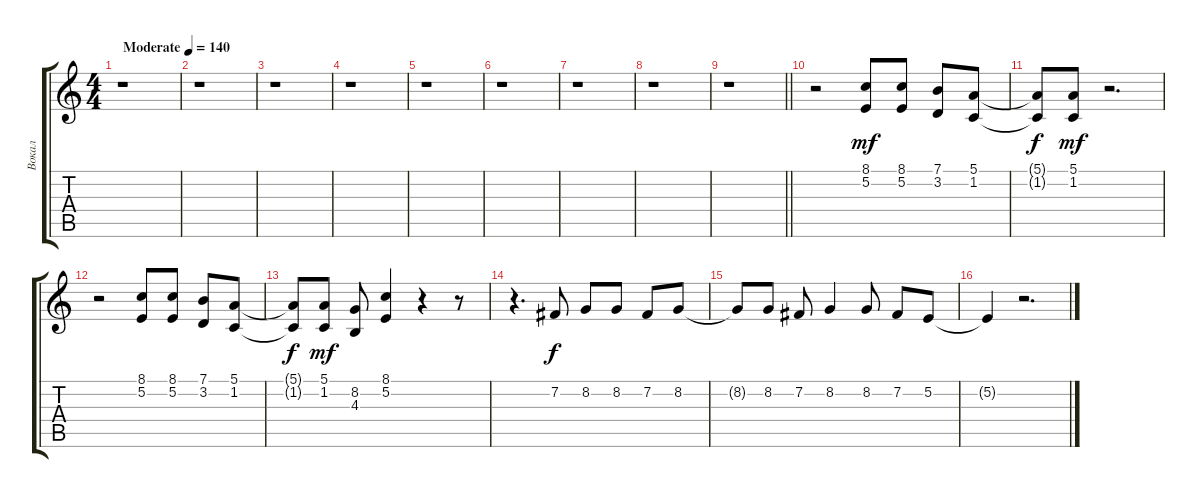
\track ("Вокал" "Вокал") {instrument sopranosax}
\staff {score tabs}
\tuning (E4 B3 G3 D3 A2 E2) {hide}
\ts (4 4)
\tempo (140 "Moderate")
\clef g2
\ks c
r.1{dy mf instrument sopranosax} |
r.1 |
r.1 |
r.1 |
r.1 |
r.1 |
r.1 |
r.1 |
\barLineRight lightlight
r.1 |
r.2 (8.1 5.2).8 (8.1 5.2).8 (7.1 3.2).8 (5.1 1.2).8 |
(5.1{t} 1.2{t}).8{dy f} (5.1 1.2).8{dy mf} r.2{d} |
r.2 (8.1 5.2).8 (8.1 5.2).8 (7.1 3.2).8 (5.1 1.2).8 |
(5.1{t} 1.2{t}).8{dy f} (5.1 1.2).8{dy mf} (8.2 4.3).8 (8.1 5.2).4 r.4 r.8 |
r.4{d} 7.2.8{dy f} 8.2.8 8.2.8 7.2.8 8.2.8 |
8.2{t}.8 8.2.8 7.2.8 8.2.4 8.2.8 7.2.8 5.2.8 |
5.2{t}.4 r.2{d}
